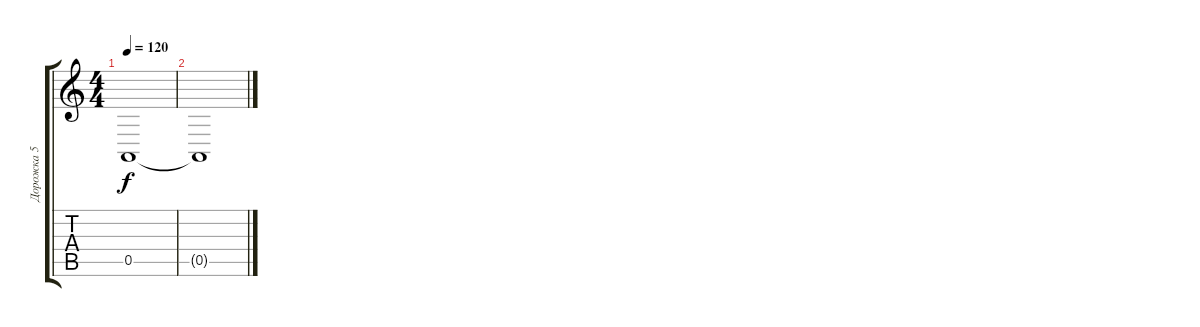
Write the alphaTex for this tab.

\track ("Дорожка 5" "Дорожка 5") {instrument lead2sawtooth}
\staff {score tabs}
\tuning (E4 B3 G3 D3 A2 E2) {hide}
\ts (4 4)
\tempo 120
\clef g2
\ks aminor
0.5.1{dy f volume 0} |
0.5{t}.1
